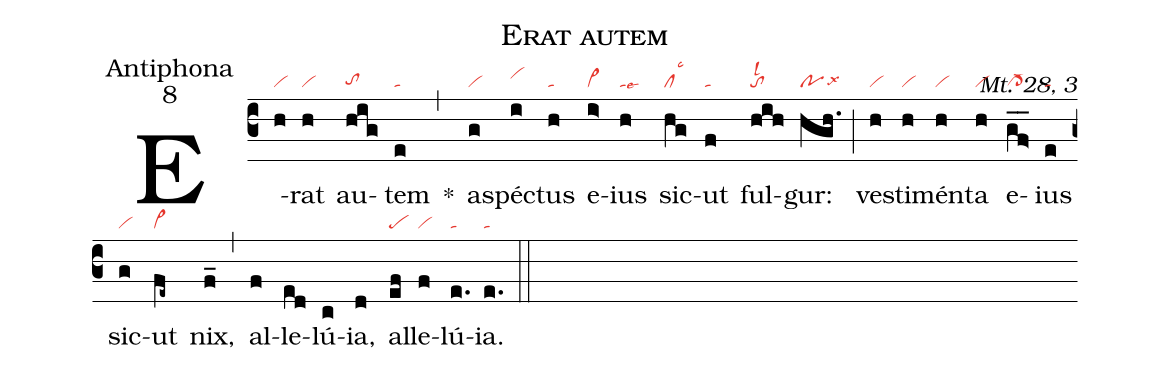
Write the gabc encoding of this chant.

name: Erat autem;
office-part: Antiphona;
mode: 8;
commentary: Mt. 28, 3;
nabc-lines: 1;
%%
(c3)
E(h|vi)rat(h|vi) au(hig|tohg)tem(e|ta) *(,)
as(g|vi)pé(i|vihi)ctus(h|ta) e(i>|vi>)ius(h|talse6)
sic(hg|cllsc3)ut(f|ta) ful(hih|tolsl2)gur:(hgh.|polsx6) (;)
ve(h|vi)sti(h|vi)mén(h|vi)ta(h|vi) e(g_f>_|cl->)ius(e|ta) sic(g|vi)ut(fe~|vi>) nix,(f_) (,)
al(f)le(ed)lú(c)ia,(d) al(ef|pe)le(f|vi)lú(e.|ta)ia.(e.|ta) (::)
